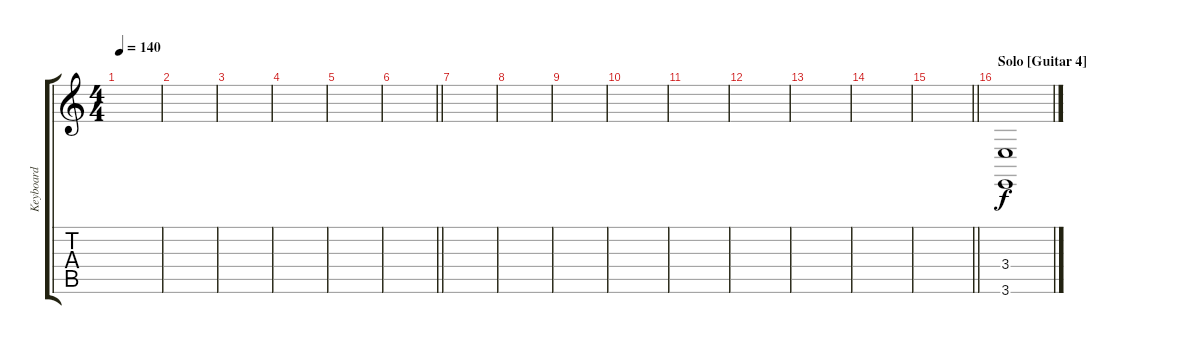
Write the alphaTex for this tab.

\track ("Keyboard" "Keyboard") {instrument fx7echoes}
\staff {score tabs}
\tuning (Eb4 Bb3 Gb3 Db3 Ab2 Db2) {hide}
\ts (4 4)
\tempo 140
\clef g2
\ks c
|
|
|
|
|
\barLineRight lightlight
|
|
|
|
|
|
|
|
|
\barLineRight lightlight
|
\section ("" "Solo [Guitar 4]")
(3.4 3.6).1
